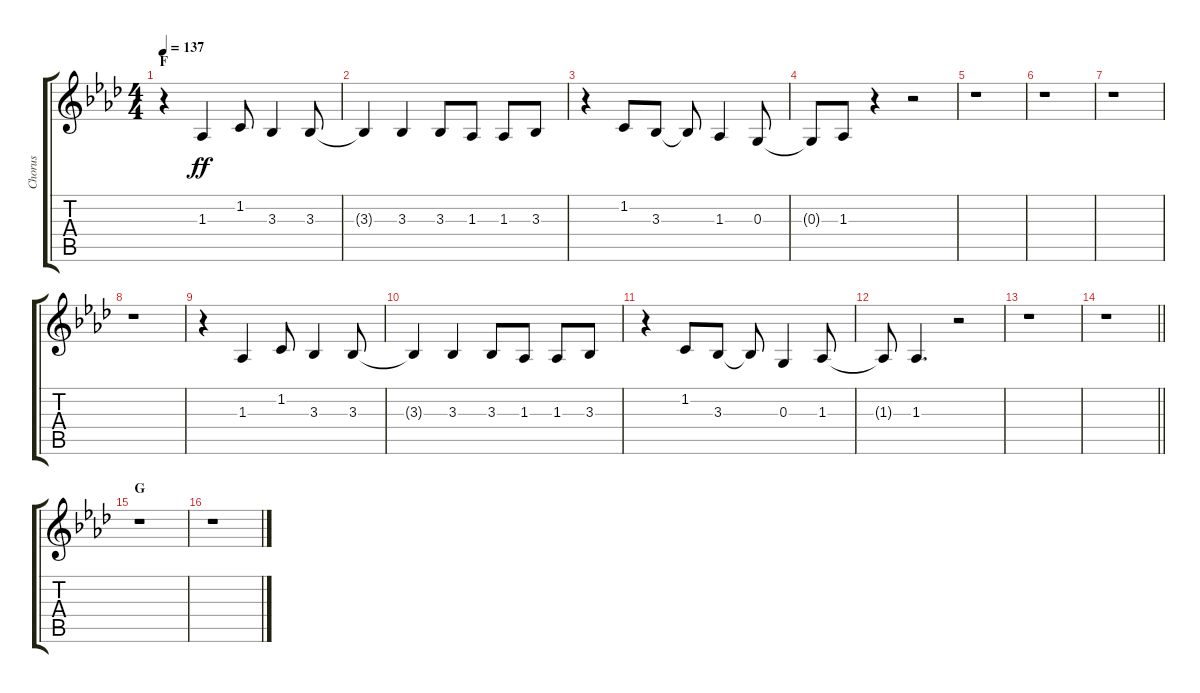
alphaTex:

\track ("Chorus" "Chorus") {instrument voiceoohs}
\staff {score tabs}
\tuning (E4 B3 G3 D3 A2 E2) {hide}
\ts (4 4)
\section ("" "F")
\tempo 137
\clef g2
\ks ab
r.4{dy ff} 1.3.4 1.2.8 3.3.4 3.3.8 |
3.3{t}.4 3.3.4 3.3.8 1.3.8 1.3.8 3.3.8 |
r.4 1.2.8 3.3.8 3.3{t}.8 1.3.4 0.3.8 |
0.3{t}.8 1.3.8 r.4 r.2 |
r.1 |
r.1 |
r.1 |
r.1 |
r.4 1.3.4 1.2.8 3.3.4 3.3.8 |
3.3{t}.4 3.3.4 3.3.8 1.3.8 1.3.8 3.3.8 |
r.4 1.2.8 3.3.8 3.3{t}.8 0.3.4 1.3.8 |
1.3{t}.8 1.3.4{d} r.2 |
r.1 |
\barLineRight lightlight
r.1 |
\section ("" "G")
r.1 |
r.1
